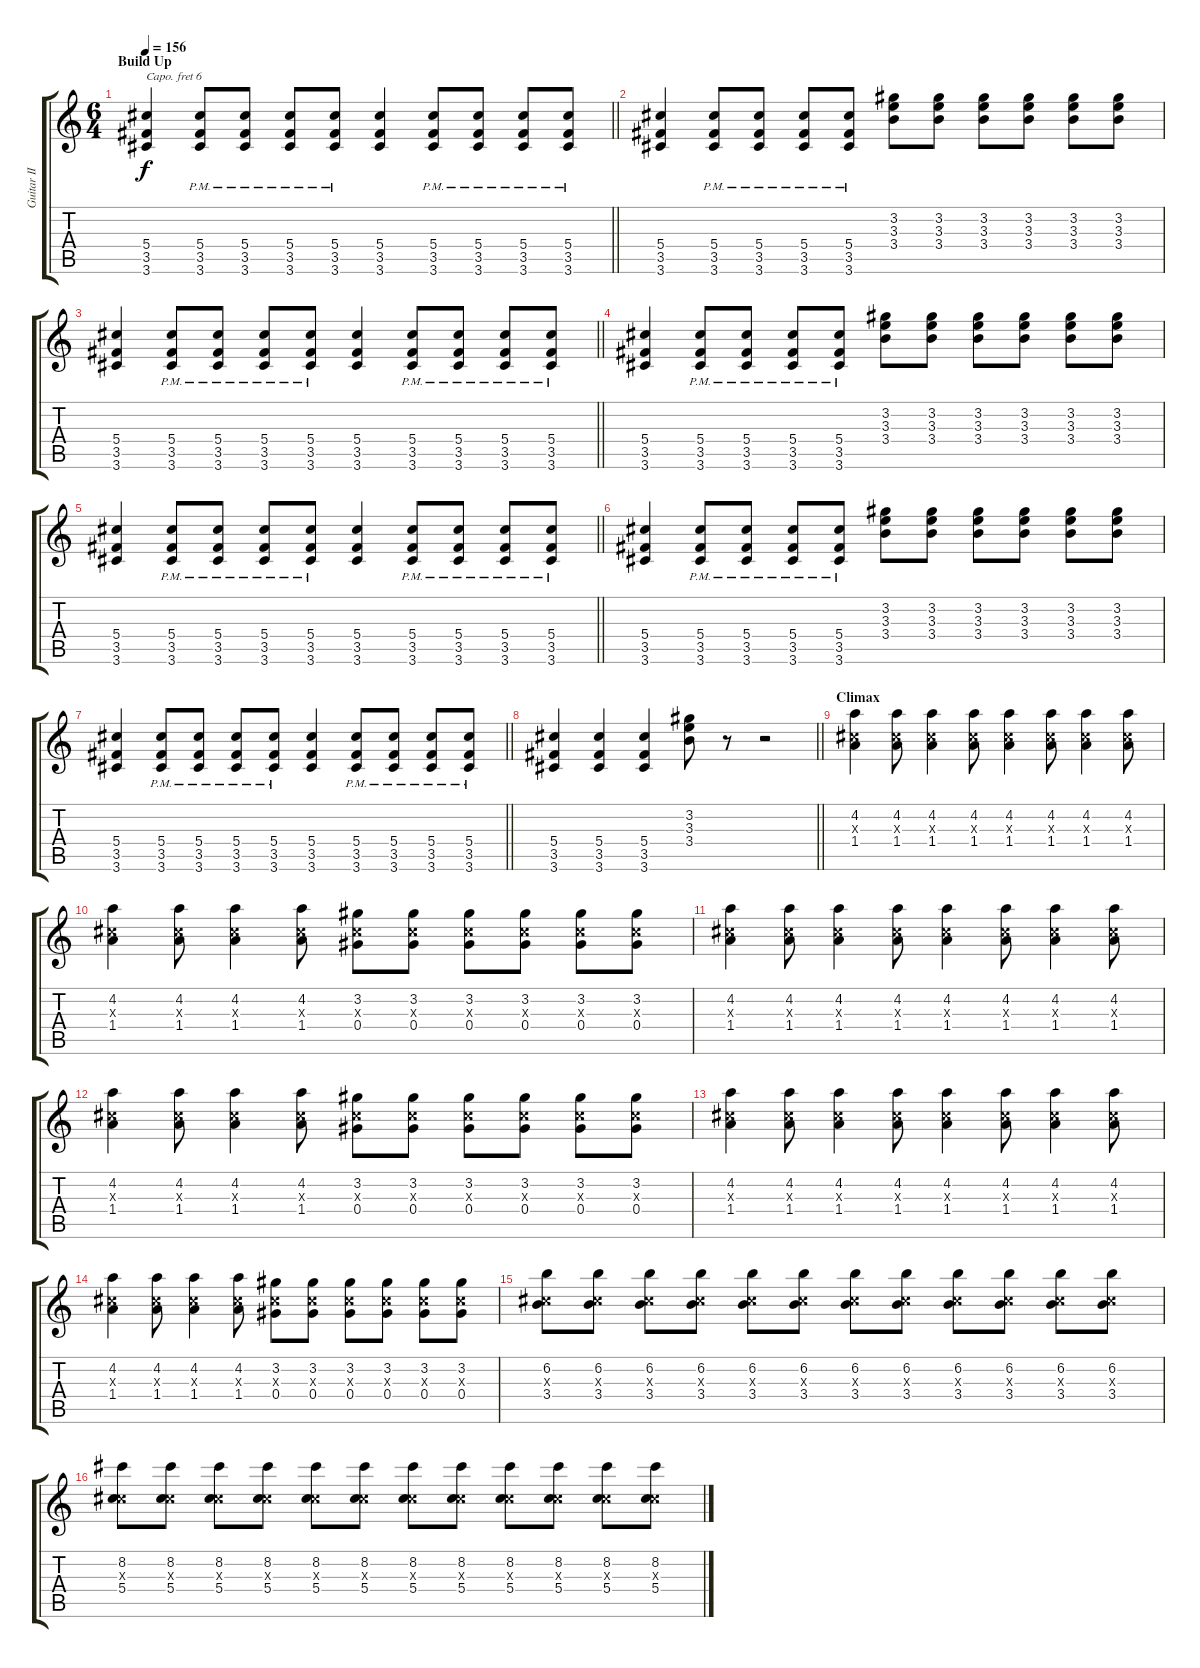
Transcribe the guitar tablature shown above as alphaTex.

\track ("Guitar II" "Guitar II") {instrument acousticguitarsteel}
\staff {score tabs}
\capo 6
\tuning (E4 B3 G3 D3 A2 E2) {hide}
\ts (6 4)
\section ("" "Build Up")
\tempo 156
\clef g2
\barLineRight lightlight
\ks c
(5.4 3.5 3.6).4{dy f} (5.4{pm} 3.5{pm} 3.6{pm}).8 (5.4{pm} 3.5{pm} 3.6{pm}).8 (5.4{pm} 3.5{pm} 3.6{pm}).8 (5.4{pm} 3.5{pm} 3.6{pm}).8 (5.4 3.5 3.6).4 (5.4{pm} 3.5{pm} 3.6{pm}).8 (5.4{pm} 3.5{pm} 3.6{pm}).8 (5.4{pm} 3.5{pm} 3.6{pm}).8 (5.4{pm} 3.5{pm} 3.6{pm}).8 |
\section ("" "")
(5.4 3.5 3.6).4 (5.4{pm} 3.5{pm} 3.6{pm}).8 (5.4{pm} 3.5{pm} 3.6{pm}).8 (5.4{pm} 3.5{pm} 3.6{pm}).8 (5.4{pm} 3.5{pm} 3.6{pm}).8 (3.2 3.3 3.4).8 (3.2 3.3 3.4).8 (3.2 3.3 3.4).8 (3.2 3.3 3.4).8 (3.2 3.3 3.4).8 (3.2 3.3 3.4).8 |
\barLineRight lightlight
(5.4 3.5 3.6).4 (5.4{pm} 3.5{pm} 3.6{pm}).8 (5.4{pm} 3.5{pm} 3.6{pm}).8 (5.4{pm} 3.5{pm} 3.6{pm}).8 (5.4{pm} 3.5{pm} 3.6{pm}).8 (5.4 3.5 3.6).4 (5.4{pm} 3.5{pm} 3.6{pm}).8 (5.4{pm} 3.5{pm} 3.6{pm}).8 (5.4{pm} 3.5{pm} 3.6{pm}).8 (5.4{pm} 3.5{pm} 3.6{pm}).8 |
(5.4 3.5 3.6).4 (5.4{pm} 3.5{pm} 3.6{pm}).8 (5.4{pm} 3.5{pm} 3.6{pm}).8 (5.4{pm} 3.5{pm} 3.6{pm}).8 (5.4{pm} 3.5{pm} 3.6{pm}).8 (3.2 3.3 3.4).8 (3.2 3.3 3.4).8 (3.2 3.3 3.4).8 (3.2 3.3 3.4).8 (3.2 3.3 3.4).8 (3.2 3.3 3.4).8 |
\barLineRight lightlight
(5.4 3.5 3.6).4 (5.4{pm} 3.5{pm} 3.6{pm}).8 (5.4{pm} 3.5{pm} 3.6{pm}).8 (5.4{pm} 3.5{pm} 3.6{pm}).8 (5.4{pm} 3.5{pm} 3.6{pm}).8 (5.4 3.5 3.6).4 (5.4{pm} 3.5{pm} 3.6{pm}).8 (5.4{pm} 3.5{pm} 3.6{pm}).8 (5.4{pm} 3.5{pm} 3.6{pm}).8 (5.4{pm} 3.5{pm} 3.6{pm}).8 |
(5.4 3.5 3.6).4 (5.4{pm} 3.5{pm} 3.6{pm}).8 (5.4{pm} 3.5{pm} 3.6{pm}).8 (5.4{pm} 3.5{pm} 3.6{pm}).8 (5.4{pm} 3.5{pm} 3.6{pm}).8 (3.2 3.3 3.4).8 (3.2 3.3 3.4).8 (3.2 3.3 3.4).8 (3.2 3.3 3.4).8 (3.2 3.3 3.4).8 (3.2 3.3 3.4).8 |
\barLineRight lightlight
(5.4 3.5 3.6).4 (5.4{pm} 3.5{pm} 3.6{pm}).8 (5.4{pm} 3.5{pm} 3.6{pm}).8 (5.4{pm} 3.5{pm} 3.6{pm}).8 (5.4{pm} 3.5{pm} 3.6{pm}).8 (5.4 3.5 3.6).4 (5.4{pm} 3.5{pm} 3.6{pm}).8 (5.4{pm} 3.5{pm} 3.6{pm}).8 (5.4{pm} 3.5{pm} 3.6{pm}).8 (5.4{pm} 3.5{pm} 3.6{pm}).8 |
\barLineRight lightlight
(5.4 3.5 3.6).4 (5.4 3.5 3.6).4 (5.4 3.5 3.6).4 (3.2 3.3 3.4).8 r.8 r.2 |
\section ("" "Climax")
(4.2 0.3{x} 1.4).4 (4.2 0.3{x} 1.4).8 (4.2 0.3{x} 1.4).4 (4.2 0.3{x} 1.4).8 (4.2 0.3{x} 1.4).4 (4.2 0.3{x} 1.4).8 (4.2 0.3{x} 1.4).4 (4.2 0.3{x} 1.4).8 |
(4.2 0.3{x} 1.4).4 (4.2 0.3{x} 1.4).8 (4.2 0.3{x} 1.4).4 (4.2 0.3{x} 1.4).8 (3.2 0.3{x} 0.4).8 (3.2 0.3{x} 0.4).8 (3.2 0.3{x} 0.4).8 (3.2 0.3{x} 0.4).8 (3.2 0.3{x} 0.4).8 (3.2 0.3{x} 0.4).8 |
(4.2 0.3{x} 1.4).4 (4.2 0.3{x} 1.4).8 (4.2 0.3{x} 1.4).4 (4.2 0.3{x} 1.4).8 (4.2 0.3{x} 1.4).4 (4.2 0.3{x} 1.4).8 (4.2 0.3{x} 1.4).4 (4.2 0.3{x} 1.4).8 |
(4.2 0.3{x} 1.4).4 (4.2 0.3{x} 1.4).8 (4.2 0.3{x} 1.4).4 (4.2 0.3{x} 1.4).8 (3.2 0.3{x} 0.4).8 (3.2 0.3{x} 0.4).8 (3.2 0.3{x} 0.4).8 (3.2 0.3{x} 0.4).8 (3.2 0.3{x} 0.4).8 (3.2 0.3{x} 0.4).8 |
(4.2 0.3{x} 1.4).4 (4.2 0.3{x} 1.4).8 (4.2 0.3{x} 1.4).4 (4.2 0.3{x} 1.4).8 (4.2 0.3{x} 1.4).4 (4.2 0.3{x} 1.4).8 (4.2 0.3{x} 1.4).4 (4.2 0.3{x} 1.4).8 |
(4.2 0.3{x} 1.4).4 (4.2 0.3{x} 1.4).8 (4.2 0.3{x} 1.4).4 (4.2 0.3{x} 1.4).8 (3.2 0.3{x} 0.4).8 (3.2 0.3{x} 0.4).8 (3.2 0.3{x} 0.4).8 (3.2 0.3{x} 0.4).8 (3.2 0.3{x} 0.4).8 (3.2 0.3{x} 0.4).8 |
(6.2 0.3{x} 3.4).8 (6.2 0.3{x} 3.4).8 (6.2 0.3{x} 3.4).8 (6.2 0.3{x} 3.4).8 (6.2 0.3{x} 3.4).8 (6.2 0.3{x} 3.4).8 (6.2 0.3{x} 3.4).8 (6.2 0.3{x} 3.4).8 (6.2 0.3{x} 3.4).8 (6.2 0.3{x} 3.4).8 (6.2 0.3{x} 3.4).8 (6.2 0.3{x} 3.4).8 |
(8.2 0.3{x} 5.4).8 (8.2 0.3{x} 5.4).8 (8.2 0.3{x} 5.4).8 (8.2 0.3{x} 5.4).8 (8.2 0.3{x} 5.4).8 (8.2 0.3{x} 5.4).8 (8.2 0.3{x} 5.4).8 (8.2 0.3{x} 5.4).8 (8.2 0.3{x} 5.4).8 (8.2 0.3{x} 5.4).8 (8.2 0.3{x} 5.4).8 (8.2 0.3{x} 5.4).8
